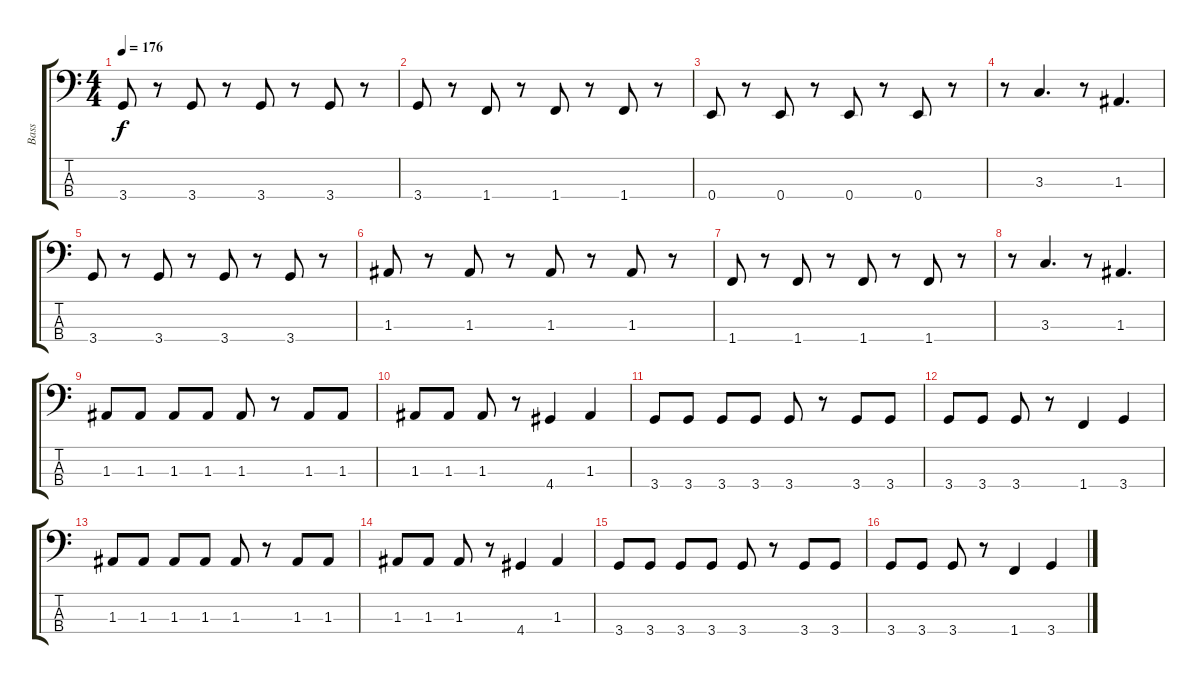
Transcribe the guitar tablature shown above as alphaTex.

\track ("Bass" "Bass") {instrument electricbasspick}
\staff {score tabs}
\tuning (G2 D2 A1 E1) {hide}
\ts (4 4)
\tempo 176
\clef f4
\ks c
3.4.8{dy f} r.8 3.4.8 r.8 3.4.8 r.8 3.4.8 r.8 |
3.4.8 r.8 1.4.8 r.8 1.4.8 r.8 1.4.8 r.8 |
0.4.8 r.8 0.4.8 r.8 0.4.8 r.8 0.4.8 r.8 |
r.8 3.3.4{d} r.8 1.3.4{d} |
3.4.8 r.8 3.4.8 r.8 3.4.8 r.8 3.4.8 r.8 |
1.3.8 r.8 1.3.8 r.8 1.3.8 r.8 1.3.8 r.8 |
1.4.8 r.8 1.4.8 r.8 1.4.8 r.8 1.4.8 r.8 |
r.8 3.3.4{d} r.8 1.3.4{d} |
1.3.8 1.3.8 1.3.8 1.3.8 1.3.8 r.8 1.3.8 1.3.8 |
1.3.8 1.3.8 1.3.8 r.8 4.4.4 1.3.4 |
3.4.8 3.4.8 3.4.8 3.4.8 3.4.8 r.8 3.4.8 3.4.8 |
3.4.8 3.4.8 3.4.8 r.8 1.4.4 3.4.4 |
1.3.8 1.3.8 1.3.8 1.3.8 1.3.8 r.8 1.3.8 1.3.8 |
1.3.8 1.3.8 1.3.8 r.8 4.4.4 1.3.4 |
3.4.8 3.4.8 3.4.8 3.4.8 3.4.8 r.8 3.4.8 3.4.8 |
3.4.8 3.4.8 3.4.8 r.8 1.4.4 3.4.4
